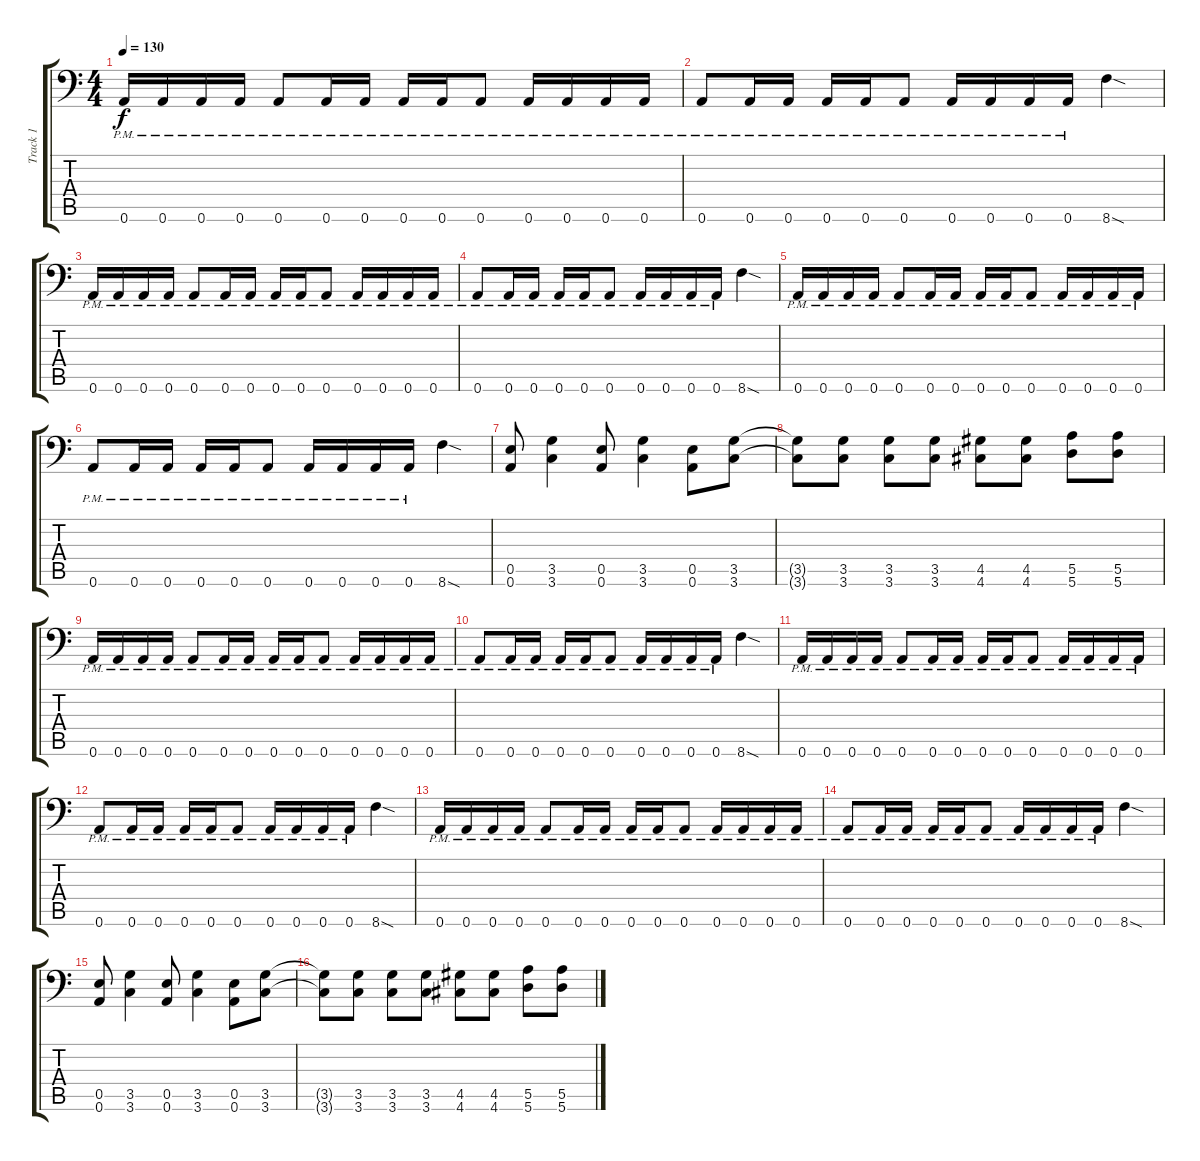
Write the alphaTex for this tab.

\track ("Track 1" "Track 1") {instrument distortionguitar}
\staff {score tabs}
\tuning (B3 Gb3 D3 A2 E2 A1) {hide}
\ts (4 4)
\tempo 130
\clef f4
\ks c
0.6{pm}.16{dy f} 0.6{pm}.16 0.6{pm}.16 0.6{pm}.16 0.6{pm}.8 0.6{pm}.16 0.6{pm}.16 0.6{pm}.16 0.6{pm}.16 0.6{pm}.8 0.6{pm}.16 0.6{pm}.16 0.6{pm}.16 0.6{pm}.16 |
0.6{pm}.8 0.6{pm}.16 0.6{pm}.16 0.6{pm}.16 0.6{pm}.16 0.6{pm}.8 0.6{pm}.16 0.6{pm}.16 0.6{pm}.16 0.6{pm}.16 8.6{sod}.4 |
0.6{pm}.16 0.6{pm}.16 0.6{pm}.16 0.6{pm}.16 0.6{pm}.8 0.6{pm}.16 0.6{pm}.16 0.6{pm}.16 0.6{pm}.16 0.6{pm}.8 0.6{pm}.16 0.6{pm}.16 0.6{pm}.16 0.6{pm}.16 |
0.6{pm}.8 0.6{pm}.16 0.6{pm}.16 0.6{pm}.16 0.6{pm}.16 0.6{pm}.8 0.6{pm}.16 0.6{pm}.16 0.6{pm}.16 0.6{pm}.16 8.6{sod}.4 |
0.6{pm}.16 0.6{pm}.16 0.6{pm}.16 0.6{pm}.16 0.6{pm}.8 0.6{pm}.16 0.6{pm}.16 0.6{pm}.16 0.6{pm}.16 0.6{pm}.8 0.6{pm}.16 0.6{pm}.16 0.6{pm}.16 0.6{pm}.16 |
0.6{pm}.8 0.6{pm}.16 0.6{pm}.16 0.6{pm}.16 0.6{pm}.16 0.6{pm}.8 0.6{pm}.16 0.6{pm}.16 0.6{pm}.16 0.6{pm}.16 8.6{sod}.4 |
(0.5 0.6).8 (3.5 3.6).4 (0.5 0.6).8 (3.5 3.6).4 (0.5 0.6).8 (3.5 3.6).8 |
(3.5{t} 3.6{t}).8 (3.5 3.6).8 (3.5 3.6).8 (3.5 3.6).8 (4.5 4.6).8 (4.5 4.6).8 (5.5 5.6).8 (5.5 5.6).8 |
0.6{pm}.16 0.6{pm}.16 0.6{pm}.16 0.6{pm}.16 0.6{pm}.8 0.6{pm}.16 0.6{pm}.16 0.6{pm}.16 0.6{pm}.16 0.6{pm}.8 0.6{pm}.16 0.6{pm}.16 0.6{pm}.16 0.6{pm}.16 |
0.6{pm}.8 0.6{pm}.16 0.6{pm}.16 0.6{pm}.16 0.6{pm}.16 0.6{pm}.8 0.6{pm}.16 0.6{pm}.16 0.6{pm}.16 0.6{pm}.16 8.6{sod}.4 |
0.6{pm}.16 0.6{pm}.16 0.6{pm}.16 0.6{pm}.16 0.6{pm}.8 0.6{pm}.16 0.6{pm}.16 0.6{pm}.16 0.6{pm}.16 0.6{pm}.8 0.6{pm}.16 0.6{pm}.16 0.6{pm}.16 0.6{pm}.16 |
0.6{pm}.8 0.6{pm}.16 0.6{pm}.16 0.6{pm}.16 0.6{pm}.16 0.6{pm}.8 0.6{pm}.16 0.6{pm}.16 0.6{pm}.16 0.6{pm}.16 8.6{sod}.4 |
0.6{pm}.16 0.6{pm}.16 0.6{pm}.16 0.6{pm}.16 0.6{pm}.8 0.6{pm}.16 0.6{pm}.16 0.6{pm}.16 0.6{pm}.16 0.6{pm}.8 0.6{pm}.16 0.6{pm}.16 0.6{pm}.16 0.6{pm}.16 |
0.6{pm}.8 0.6{pm}.16 0.6{pm}.16 0.6{pm}.16 0.6{pm}.16 0.6{pm}.8 0.6{pm}.16 0.6{pm}.16 0.6{pm}.16 0.6{pm}.16 8.6{sod}.4 |
(0.5 0.6).8 (3.5 3.6).4 (0.5 0.6).8 (3.5 3.6).4 (0.5 0.6).8 (3.5 3.6).8 |
(3.5{t} 3.6{t}).8 (3.5 3.6).8 (3.5 3.6).8 (3.5 3.6).8 (4.5 4.6).8 (4.5 4.6).8 (5.5 5.6).8 (5.5 5.6).8
